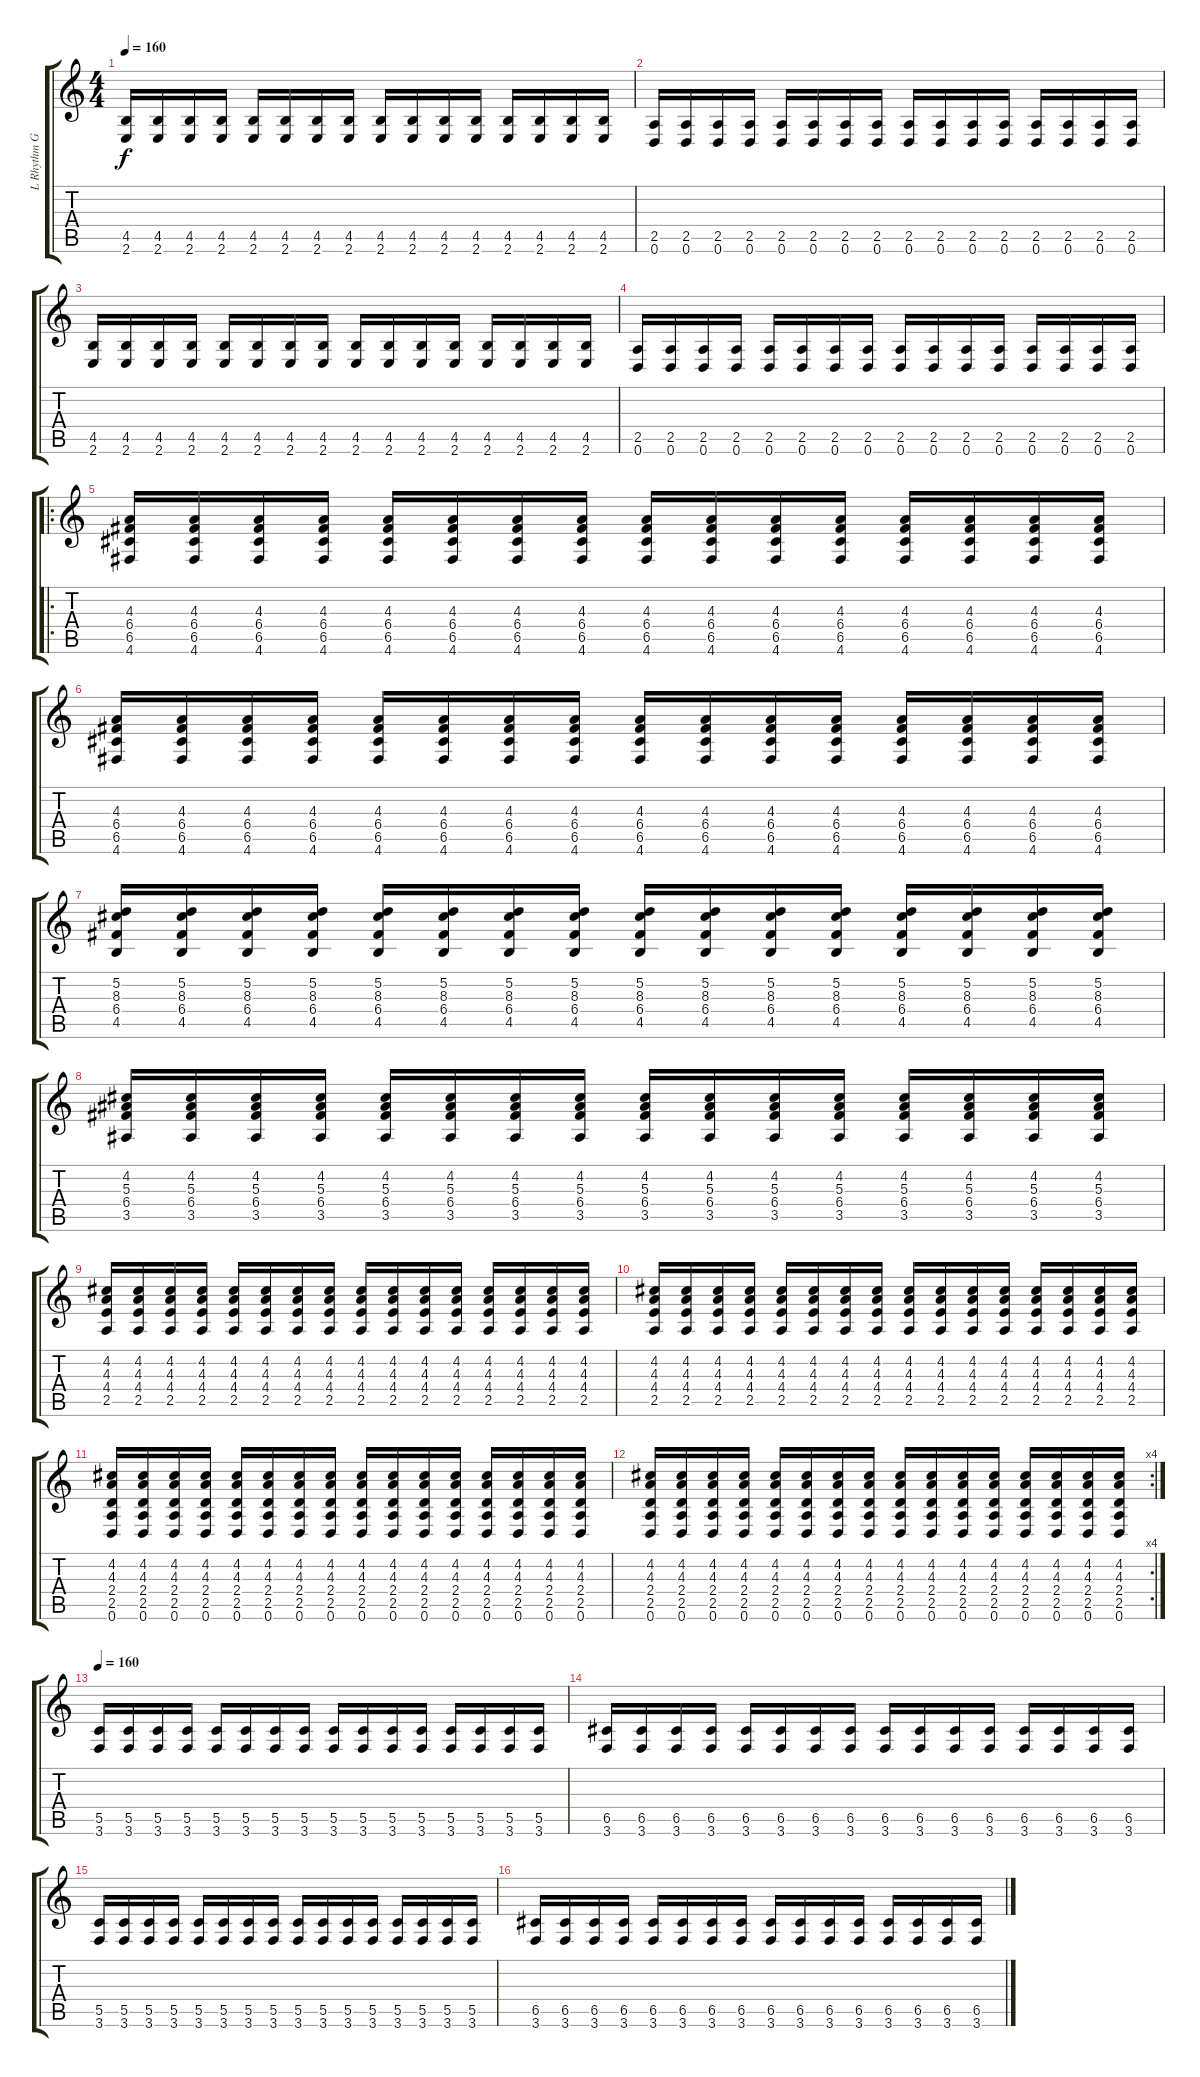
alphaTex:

\track ("L Rhythm Guitar" "L Rhythm G") {instrument distortionguitar}
\staff {score tabs}
\tuning (D4 A3 F3 C3 G2 D2) {hide}
\ts (4 4)
\tempo 160
\clef g2
\ks c
(4.5 2.6).16{dy f} (4.5 2.6).16 (4.5 2.6).16 (4.5 2.6).16 (4.5 2.6).16 (4.5 2.6).16 (4.5 2.6).16 (4.5 2.6).16 (4.5 2.6).16 (4.5 2.6).16 (4.5 2.6).16 (4.5 2.6).16 (4.5 2.6).16 (4.5 2.6).16 (4.5 2.6).16 (4.5 2.6).16 |
(2.5 0.6).16 (2.5 0.6).16 (2.5 0.6).16 (2.5 0.6).16 (2.5 0.6).16 (2.5 0.6).16 (2.5 0.6).16 (2.5 0.6).16 (2.5 0.6).16 (2.5 0.6).16 (2.5 0.6).16 (2.5 0.6).16 (2.5 0.6).16 (2.5 0.6).16 (2.5 0.6).16 (2.5 0.6).16 |
(4.5 2.6).16 (4.5 2.6).16 (4.5 2.6).16 (4.5 2.6).16 (4.5 2.6).16 (4.5 2.6).16 (4.5 2.6).16 (4.5 2.6).16 (4.5 2.6).16 (4.5 2.6).16 (4.5 2.6).16 (4.5 2.6).16 (4.5 2.6).16 (4.5 2.6).16 (4.5 2.6).16 (4.5 2.6).16 |
(2.5 0.6).16 (2.5 0.6).16 (2.5 0.6).16 (2.5 0.6).16 (2.5 0.6).16 (2.5 0.6).16 (2.5 0.6).16 (2.5 0.6).16 (2.5 0.6).16 (2.5 0.6).16 (2.5 0.6).16 (2.5 0.6).16 (2.5 0.6).16 (2.5 0.6).16 (2.5 0.6).16 (2.5 0.6).16 |
\ro
(4.3 6.4 6.5 4.6).16 (4.3 6.4 6.5 4.6).16 (4.3 6.4 6.5 4.6).16 (4.3 6.4 6.5 4.6).16 (4.3 6.4 6.5 4.6).16 (4.3 6.4 6.5 4.6).16 (4.3 6.4 6.5 4.6).16 (4.3 6.4 6.5 4.6).16 (4.3 6.4 6.5 4.6).16 (4.3 6.4 6.5 4.6).16 (4.3 6.4 6.5 4.6).16 (4.3 6.4 6.5 4.6).16 (4.3 6.4 6.5 4.6).16 (4.3 6.4 6.5 4.6).16 (4.3 6.4 6.5 4.6).16 (4.3 6.4 6.5 4.6).16 |
(4.3 6.4 6.5 4.6).16 (4.3 6.4 6.5 4.6).16 (4.3 6.4 6.5 4.6).16 (4.3 6.4 6.5 4.6).16 (4.3 6.4 6.5 4.6).16 (4.3 6.4 6.5 4.6).16 (4.3 6.4 6.5 4.6).16 (4.3 6.4 6.5 4.6).16 (4.3 6.4 6.5 4.6).16 (4.3 6.4 6.5 4.6).16 (4.3 6.4 6.5 4.6).16 (4.3 6.4 6.5 4.6).16 (4.3 6.4 6.5 4.6).16 (4.3 6.4 6.5 4.6).16 (4.3 6.4 6.5 4.6).16 (4.3 6.4 6.5 4.6).16 |
(5.2 8.3 6.4 4.5).16 (5.2 8.3 6.4 4.5).16 (5.2 8.3 6.4 4.5).16 (5.2 8.3 6.4 4.5).16 (5.2 8.3 6.4 4.5).16 (5.2 8.3 6.4 4.5).16 (5.2 8.3 6.4 4.5).16 (5.2 8.3 6.4 4.5).16 (5.2 8.3 6.4 4.5).16 (5.2 8.3 6.4 4.5).16 (5.2 8.3 6.4 4.5).16 (5.2 8.3 6.4 4.5).16 (5.2 8.3 6.4 4.5).16 (5.2 8.3 6.4 4.5).16 (5.2 8.3 6.4 4.5).16 (5.2 8.3 6.4 4.5).16 |
(4.2 5.3 6.4 3.5).16 (4.2 5.3 6.4 3.5).16 (4.2 5.3 6.4 3.5).16 (4.2 5.3 6.4 3.5).16 (4.2 5.3 6.4 3.5).16 (4.2 5.3 6.4 3.5).16 (4.2 5.3 6.4 3.5).16 (4.2 5.3 6.4 3.5).16 (4.2 5.3 6.4 3.5).16 (4.2 5.3 6.4 3.5).16 (4.2 5.3 6.4 3.5).16 (4.2 5.3 6.4 3.5).16 (4.2 5.3 6.4 3.5).16 (4.2 5.3 6.4 3.5).16 (4.2 5.3 6.4 3.5).16 (4.2 5.3 6.4 3.5).16 |
(4.2 4.3 4.4 2.5).16 (4.2 4.3 4.4 2.5).16 (4.2 4.3 4.4 2.5).16 (4.2 4.3 4.4 2.5).16 (4.2 4.3 4.4 2.5).16 (4.2 4.3 4.4 2.5).16 (4.2 4.3 4.4 2.5).16 (4.2 4.3 4.4 2.5).16 (4.2 4.3 4.4 2.5).16 (4.2 4.3 4.4 2.5).16 (4.2 4.3 4.4 2.5).16 (4.2 4.3 4.4 2.5).16 (4.2 4.3 4.4 2.5).16 (4.2 4.3 4.4 2.5).16 (4.2 4.3 4.4 2.5).16 (4.2 4.3 4.4 2.5).16 |
(4.2 4.3 4.4 2.5).16 (4.2 4.3 4.4 2.5).16 (4.2 4.3 4.4 2.5).16 (4.2 4.3 4.4 2.5).16 (4.2 4.3 4.4 2.5).16 (4.2 4.3 4.4 2.5).16 (4.2 4.3 4.4 2.5).16 (4.2 4.3 4.4 2.5).16 (4.2 4.3 4.4 2.5).16 (4.2 4.3 4.4 2.5).16 (4.2 4.3 4.4 2.5).16 (4.2 4.3 4.4 2.5).16 (4.2 4.3 4.4 2.5).16 (4.2 4.3 4.4 2.5).16 (4.2 4.3 4.4 2.5).16 (4.2 4.3 4.4 2.5).16 |
(4.2 4.3 2.4 2.5 0.6).16 (4.2 4.3 2.4 2.5 0.6).16 (4.2 4.3 2.4 2.5 0.6).16 (4.2 4.3 2.4 2.5 0.6).16 (4.2 4.3 2.4 2.5 0.6).16 (4.2 4.3 2.4 2.5 0.6).16 (4.2 4.3 2.4 2.5 0.6).16 (4.2 4.3 2.4 2.5 0.6).16 (4.2 4.3 2.4 2.5 0.6).16 (4.2 4.3 2.4 2.5 0.6).16 (4.2 4.3 2.4 2.5 0.6).16 (4.2 4.3 2.4 2.5 0.6).16 (4.2 4.3 2.4 2.5 0.6).16 (4.2 4.3 2.4 2.5 0.6).16 (4.2 4.3 2.4 2.5 0.6).16 (4.2 4.3 2.4 2.5 0.6).16 |
\rc 4
(4.2 4.3 2.4 2.5 0.6).16 (4.2 4.3 2.4 2.5 0.6).16 (4.2 4.3 2.4 2.5 0.6).16 (4.2 4.3 2.4 2.5 0.6).16 (4.2 4.3 2.4 2.5 0.6).16 (4.2 4.3 2.4 2.5 0.6).16 (4.2 4.3 2.4 2.5 0.6).16 (4.2 4.3 2.4 2.5 0.6).16 (4.2 4.3 2.4 2.5 0.6).16 (4.2 4.3 2.4 2.5 0.6).16 (4.2 4.3 2.4 2.5 0.6).16 (4.2 4.3 2.4 2.5 0.6).16 (4.2 4.3 2.4 2.5 0.6).16 (4.2 4.3 2.4 2.5 0.6).16 (4.2 4.3 2.4 2.5 0.6).16 (4.2 4.3 2.4 2.5 0.6).16 |
\tempo 160
(5.5 3.6).16 (5.5 3.6).16 (5.5 3.6).16 (5.5 3.6).16 (5.5 3.6).16 (5.5 3.6).16 (5.5 3.6).16 (5.5 3.6).16 (5.5 3.6).16 (5.5 3.6).16 (5.5 3.6).16 (5.5 3.6).16 (5.5 3.6).16 (5.5 3.6).16 (5.5 3.6).16 (5.5 3.6).16 |
(6.5 3.6).16 (6.5 3.6).16 (6.5 3.6).16 (6.5 3.6).16 (6.5 3.6).16 (6.5 3.6).16 (6.5 3.6).16 (6.5 3.6).16 (6.5 3.6).16 (6.5 3.6).16 (6.5 3.6).16 (6.5 3.6).16 (6.5 3.6).16 (6.5 3.6).16 (6.5 3.6).16 (6.5 3.6).16 |
(5.5 3.6).16 (5.5 3.6).16 (5.5 3.6).16 (5.5 3.6).16 (5.5 3.6).16 (5.5 3.6).16 (5.5 3.6).16 (5.5 3.6).16 (5.5 3.6).16 (5.5 3.6).16 (5.5 3.6).16 (5.5 3.6).16 (5.5 3.6).16 (5.5 3.6).16 (5.5 3.6).16 (5.5 3.6).16 |
(6.5 3.6).16 (6.5 3.6).16 (6.5 3.6).16 (6.5 3.6).16 (6.5 3.6).16 (6.5 3.6).16 (6.5 3.6).16 (6.5 3.6).16 (6.5 3.6).16 (6.5 3.6).16 (6.5 3.6).16 (6.5 3.6).16 (6.5 3.6).16 (6.5 3.6).16 (6.5 3.6).16 (6.5 3.6).16
